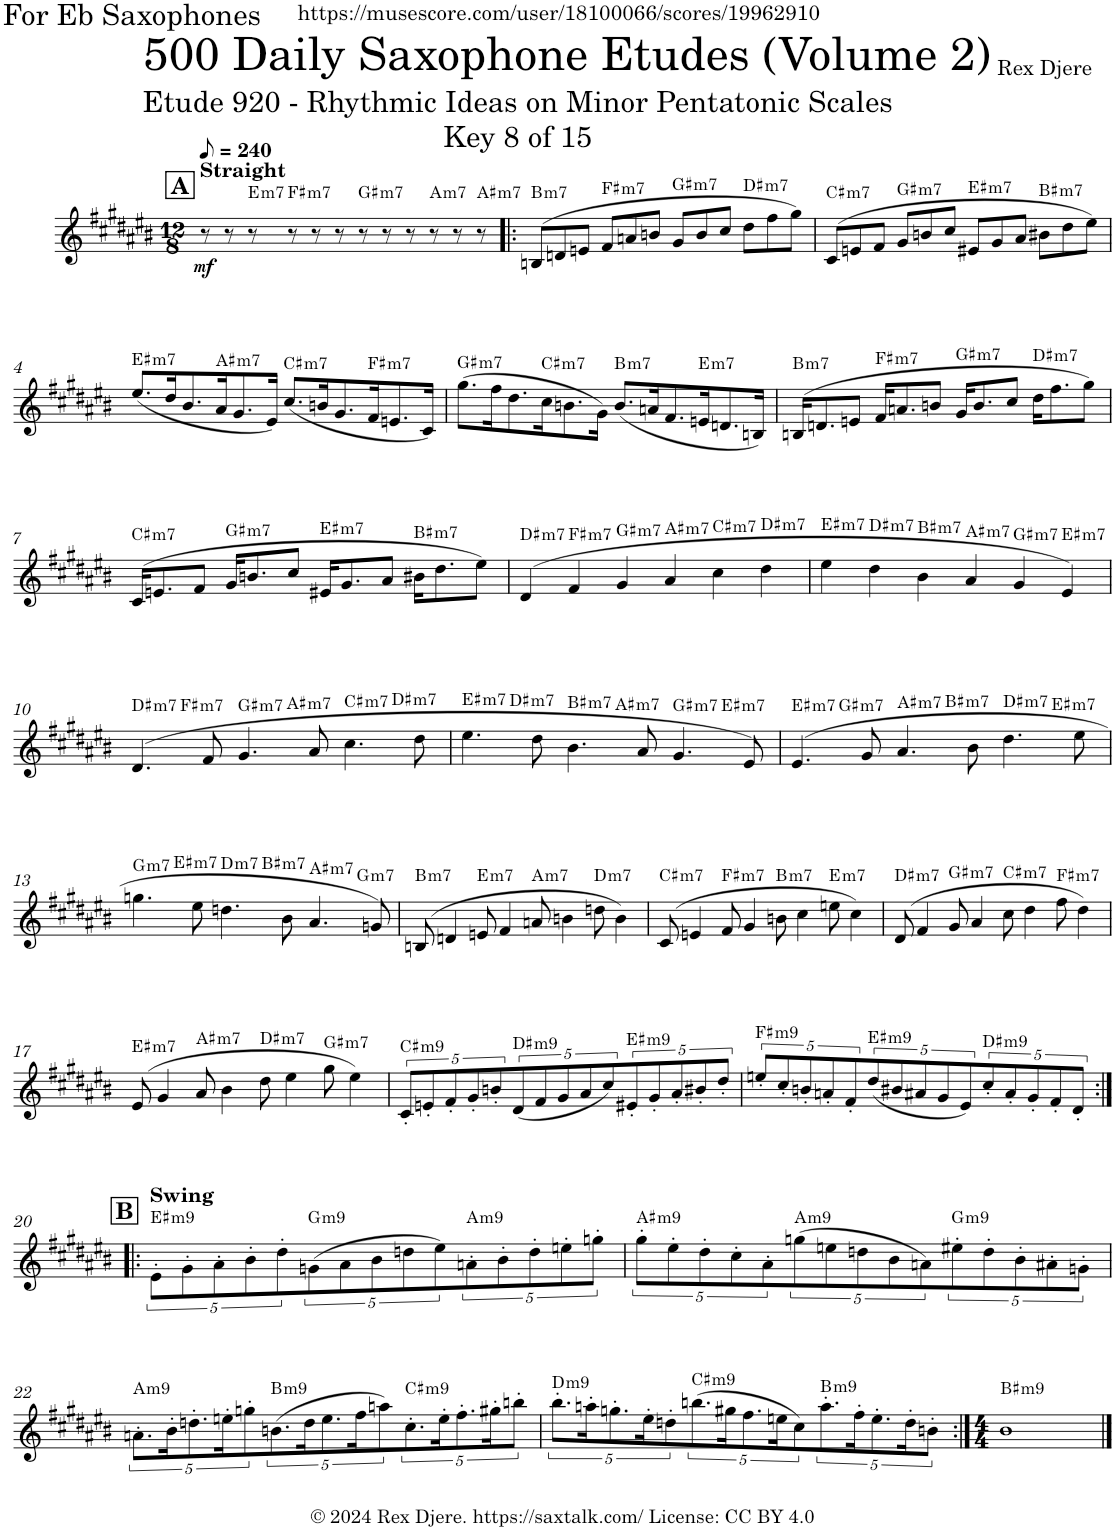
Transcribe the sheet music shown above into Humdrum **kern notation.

**kern	**dynam	**harte
*part1	*part1	*part1
*staff1	*staff1	*
*I"Alto Saxophone	*	*
*I'A. Sax.	*	*
*clefG2	*	*
*Trd5c9	*	*
*k[f#c#g#d#a#e#b#]	*	*
*M12/8	*	*
*MM120	*	*
!!LO:REH:place=s1:a:B:cj:fs=14:t=A
=1	=1	=1
!LO:TX:a:B:t=Straight	!	!
!	!LO:DY:b	!
8r	mf	.
8r	.	.
!	!	!LO:H:kt=m7
8r	.	E:min7
!	!	!LO:H:kt=m7
8r	.	F#:min7
8r	.	.
8r	.	.
!	!	!LO:H:kt=m7
8r	.	G#:min7
8r	.	.
8r	.	.
!	!	!LO:H:kt=m7
8r	.	A:min7
8r	.	.
!	!	!LO:H:kt=m7
8r	.	A#:min7
=2!|:	=2!|:	=2!|:
!	!	!LO:H:kt=m7
(8Bn/L	.	B:min7
8dn/	.	.
8en/J	.	.
!	!	!LO:H:kt=m7
8f#/L	.	F#:min7
8an/	.	.
8bn/J	.	.
!	!	!LO:H:kt=m7
8g#/L	.	G#:min7
8b/	.	.
8cc#/J	.	.
!	!	!LO:H:kt=m7
8dd#\L	.	D#:min7
8ff#\	.	.
8gg#\J)	.	.
=3	=3	=3
!	!	!LO:H:kt=m7
(8c#/L	.	C#:min7
8en/	.	.
8f#/J	.	.
!	!	!LO:H:kt=m7
8g#/L	.	G#:min7
8bn/	.	.
8cc#/J	.	.
!	!	!LO:H:kt=m7
8e#X/L	.	E#:min7
8g#/	.	.
8a#/J	.	.
!	!	!LO:H:kt=m7
8b#X\L	.	B#:min7
8dd#\	.	.
8ee#\J)	.	.
!!LO:LB:g=z
=4	=4	=4
!	!	!LO:H:kt=m7
(8.ee#/L	.	E#:min7
16dd#/K	.	.
8.b#/	.	.
!	!	!LO:H:kt=m7
16a#/K	.	A#:min7
8.g#/	.	.
16e#/Jk)	.	.
!	!	!LO:H:kt=m7
(8.cc#/L	.	C#:min7
16bn/K	.	.
8.g#/	.	.
!	!	!LO:H:kt=m7
16f#/K	.	F#:min7
8.en/	.	.
16c#/Jk)	.	.
=5	=5	=5
!	!	!LO:H:kt=m7
(8.gg#\L	.	G#:min7
16ff#\K	.	.
8.dd#\	.	.
!	!	!LO:H:kt=m7
16cc#\K	.	C#:min7
8.bn\	.	.
16g#\Jk)	.	.
!	!	!LO:H:kt=m7
(8.b/L	.	B:min7
16an/K	.	.
8.f#/	.	.
!	!	!LO:H:kt=m7
16en/K	.	E:min7
8.dn/	.	.
16Bn/Jk)	.	.
=6	=6	=6
!	!	!LO:H:kt=m7
(16Bn/KL	.	B:min7
8.dn/	.	.
8en/J	.	.
!	!	!LO:H:kt=m7
16f#/KL	.	F#:min7
8.an/	.	.
8bn/J	.	.
!	!	!LO:H:kt=m7
16g#/KL	.	G#:min7
8.b/	.	.
8cc#/J	.	.
!	!	!LO:H:kt=m7
16dd#\KL	.	D#:min7
8.ff#\	.	.
8gg#\J)	.	.
!!LO:LB:g=z
=7	=7	=7
!	!	!LO:H:kt=m7
(16c#/KL	.	C#:min7
8.en/	.	.
8f#/J	.	.
!	!	!LO:H:kt=m7
16g#/KL	.	G#:min7
8.bn/	.	.
8cc#/J	.	.
!	!	!LO:H:kt=m7
16e#X/KL	.	E#:min7
8.g#/	.	.
8a#/J	.	.
!	!	!LO:H:kt=m7
16b#X\KL	.	B#:min7
8.dd#\	.	.
8ee#\J)	.	.
=8	=8	=8
!	!	!LO:H:kt=m7
(4d#/	.	D#:min7
!	!	!LO:H:kt=m7
4f#/	.	F#:min7
!	!	!LO:H:kt=m7
4g#/	.	G#:min7
!	!	!LO:H:kt=m7
4a#/	.	A#:min7
!	!	!LO:H:kt=m7
4cc#\	.	C#:min7
!	!	!LO:H:kt=m7
4dd#\	.	D#:min7
=9	=9	=9
!	!	!LO:H:kt=m7
4ee#\	.	E#:min7
!	!	!LO:H:kt=m7
4dd#\	.	D#:min7
!	!	!LO:H:kt=m7
4b#\	.	B#:min7
!	!	!LO:H:kt=m7
4a#/	.	A#:min7
!	!	!LO:H:kt=m7
4g#/	.	G#:min7
!	!	!LO:H:kt=m7
4e#/)	.	E#:min7
!!LO:LB:g=z
=10	=10	=10
!	!	!LO:H:kt=m7
*^	*	*
*	*^	*	*
(4.d#/	4ryy	2.ryy	.	D#:min7
!	!	!	!	!LO:H:kt=m7
.	1ryy	.	.	F#:min7
8f#/	.	.	.	.
!	!	!	!	!LO:H:kt=m7
4.g#/	.	.	.	G#:min7
!	!	!	!	!LO:H:kt=m7
.	.	2.ryy	.	A#:min7
8a#/	.	.	.	.
!	!	!	!	!LO:H:kt=m7
4.cc#\	.	.	.	C#:min7
!	!	!	!	!LO:H:kt=m7
.	4ryy	.	.	D#:min7
8dd#\	.	.	.	.
=11	=11	=11	=11	=11
!	!	!	!	!LO:H:kt=m7
4.ee#\	4ryy	2.ryy	.	E#:min7
!	!	!	!	!LO:H:kt=m7
.	1ryy	.	.	D#:min7
8dd#\	.	.	.	.
!	!	!	!	!LO:H:kt=m7
4.b#\	.	.	.	B#:min7
!	!	!	!	!LO:H:kt=m7
.	.	2.ryy	.	A#:min7
8a#/	.	.	.	.
!	!	!	!	!LO:H:kt=m7
4.g#/	.	.	.	G#:min7
!	!	!	!	!LO:H:kt=m7
.	4ryy	.	.	E#:min7
8e#/)	.	.	.	.
=12	=12	=12	=12	=12
!	!	!	!	!LO:H:kt=m7
(4.e#/	4ryy	2.ryy	.	E#:min7
!	!	!	!	!LO:H:kt=m7
.	1ryy	.	.	G#:min7
8g#/	.	.	.	.
!	!	!	!	!LO:H:kt=m7
4.a#/	.	.	.	A#:min7
!	!	!	!	!LO:H:kt=m7
.	.	2.ryy	.	B#:min7
8b#\	.	.	.	.
!	!	!	!	!LO:H:kt=m7
4.dd#\	.	.	.	D#:min7
!	!	!	!	!LO:H:kt=m7
.	4ryy	.	.	E#:min7
8ee#\	.	.	.	.
!!LO:LB:g=z	!!	!!
=13	=13	=13	=13	=13
!	!	!	!	!LO:H:kt=m7
4.ggn\	4ryy	2.ryy	.	G:min7
!	!	!	!	!LO:H:kt=m7
.	1ryy	.	.	E#:min7
8ee#\	.	.	.	.
!	!	!	!	!LO:H:kt=m7
4.ddn\	.	.	.	D:min7
!	!	!	!	!LO:H:kt=m7
.	.	2.ryy	.	B#:min7
8b#\	.	.	.	.
!	!	!	!	!LO:H:kt=m7
4.a#/	.	.	.	A#:min7
!	!	!	!	!LO:H:kt=m7
.	4ryy	.	.	G:min7
8gn/)	.	.	.	.
=14	=14	=14	=14	=14
!	!	!	!	!LO:H:kt=m7
*v	*v	*v	*	*
(8Bn/	.	B:min7
4dn/	.	.
!	!	!LO:H:kt=m7
8en/	.	E:min7
4f#/	.	.
!	!	!LO:H:kt=m7
8an/	.	A:min7
4bn\	.	.
!	!	!LO:H:kt=m7
8ddn\	.	D:min7
4b\)	.	.
=15	=15	=15
!	!	!LO:H:kt=m7
(8c#/	.	C#:min7
4en/	.	.
!	!	!LO:H:kt=m7
8f#/	.	F#:min7
4g#/	.	.
!	!	!LO:H:kt=m7
8bn\	.	B:min7
4cc#\	.	.
!	!	!LO:H:kt=m7
8een\	.	E:min7
4cc#\)	.	.
=16	=16	=16
!	!	!LO:H:kt=m7
(8d#/	.	D#:min7
4f#/	.	.
!	!	!LO:H:kt=m7
8g#/	.	G#:min7
4a#/	.	.
!	!	!LO:H:kt=m7
8cc#\	.	C#:min7
4dd#\	.	.
!	!	!LO:H:kt=m7
8ff#\	.	F#:min7
4dd#\)	.	.
!!LO:LB:g=z
=17	=17	=17
!	!	!LO:H:kt=m7
(8e#/	.	E#:min7
4g#/	.	.
!	!	!LO:H:kt=m7
8a#/	.	A#:min7
4b#\	.	.
!	!	!LO:H:kt=m7
8dd#\	.	D#:min7
4ee#\	.	.
!	!	!LO:H:kt=m7
8gg#\	.	G#:min7
4ee#\)	.	.
=18	=18	=18
!	!	!LO:H:kt=m9
10c#'/L	.	C#:min9
10en'/	.	.
10f#'/	.	.
10g#'/	.	.
10bn'/	.	.
!	!	!LO:H:kt=m9
(10d#/	.	D#:min9
10f#/	.	.
10g#/	.	.
10a#/	.	.
10cc#/)	.	.
!	!	!LO:H:kt=m9
10e#X'/	.	E#:min9
10g#'/	.	.
10a#'/	.	.
10b#X'/	.	.
10dd#'/J	.	.
=19	=19	=19
!	!	!LO:H:kt=m9
10een'/L	.	F#:min9
10cc#'/	.	.
10bn'/	.	.
10an'/	.	.
10f#'/	.	.
!	!	!LO:H:kt=m9
(10dd#/	.	E#:min9
10b#X/	.	.
10a#X/	.	.
10g#/	.	.
10e#/)	.	.
!	!	!LO:H:kt=m9
10cc#'/	.	D#:min9
10a#'/	.	.
10g#'/	.	.
10f#'/	.	.
10d#'/J	.	.
!!LO:LB:g=z
!!LO:REH:place=s1:a:B:cj:fs=14:t=B
=20:|!|:	=20:|!|:	=20:|!|:
!LO:TX:a:B:t=Swing	!	!LO:H:kt=m9
10e#'\L	.	E#:min9
10g#'\	.	.
10a#'\	.	.
10b#'\	.	.
10dd#'\	.	.
!	!	!LO:H:kt=m9
(10gn\	.	G:min9
10a#\	.	.
10b#\	.	.
10ddn\	.	.
10ee#\)	.	.
!	!	!LO:H:kt=m9
10an'\	.	A:min9
10b#'\	.	.
10dd'\	.	.
10een'\	.	.
10ggn'\J	.	.
=21	=21	=21
!	!	!LO:H:kt=m9
10gg#'\L	.	A#:min9
10ee#'\	.	.
10dd#'\	.	.
10cc#'\	.	.
10a#'\	.	.
!	!	!LO:H:kt=m9
(10ggn\	.	A:min9
10een\	.	.
10ddn\	.	.
10b#\	.	.
10an\)	.	.
!	!	!LO:H:kt=m9
10ee#X'\	.	G:min9
10dd'\	.	.
10b#'\	.	.
10a#X'\	.	.
10gn'\J	.	.
!!LO:LB:g=z
=22	=22	=22
!	!	!LO:H:kt=m9
10.an'\L	.	A:min9
20b#'\K	.	.
10.ddn'\	.	.
20een'\K	.	.
10ggn'\	.	.
!	!	!LO:H:kt=m9
(10.bn\	.	B:min9
20dd\K	.	.
10.ee\	.	.
20ff#\K	.	.
10aan\)	.	.
!	!	!LO:H:kt=m9
10.cc#'\	.	C#:min9
20ee'\K	.	.
10.ff#'\	.	.
20gg#X'\K	.	.
10bbn'\J	.	.
=23	=23	=23
!	!	!LO:H:kt=m9
10.bb#'\L	.	D:min9
20aan'\K	.	.
10.ggn'\	.	.
20ee#'\K	.	.
10ddn'\	.	.
!	!	!LO:H:kt=m9
(10.bbn\	.	C#:min9
20gg#X\K	.	.
10.ff#\	.	.
20een\K	.	.
10cc#\)	.	.
!	!	!LO:H:kt=m9
10.aa'\	.	B:min9
20ff#'\K	.	.
10.ee'\	.	.
20dd'\K	.	.
10bn'\J	.	.
=24:|!	=24:|!	=24:|!
*M4/4	*	*
!	!	!LO:H:kt=m9
1b#	.	B#:min9
==	==	==
*-	*-	*-
